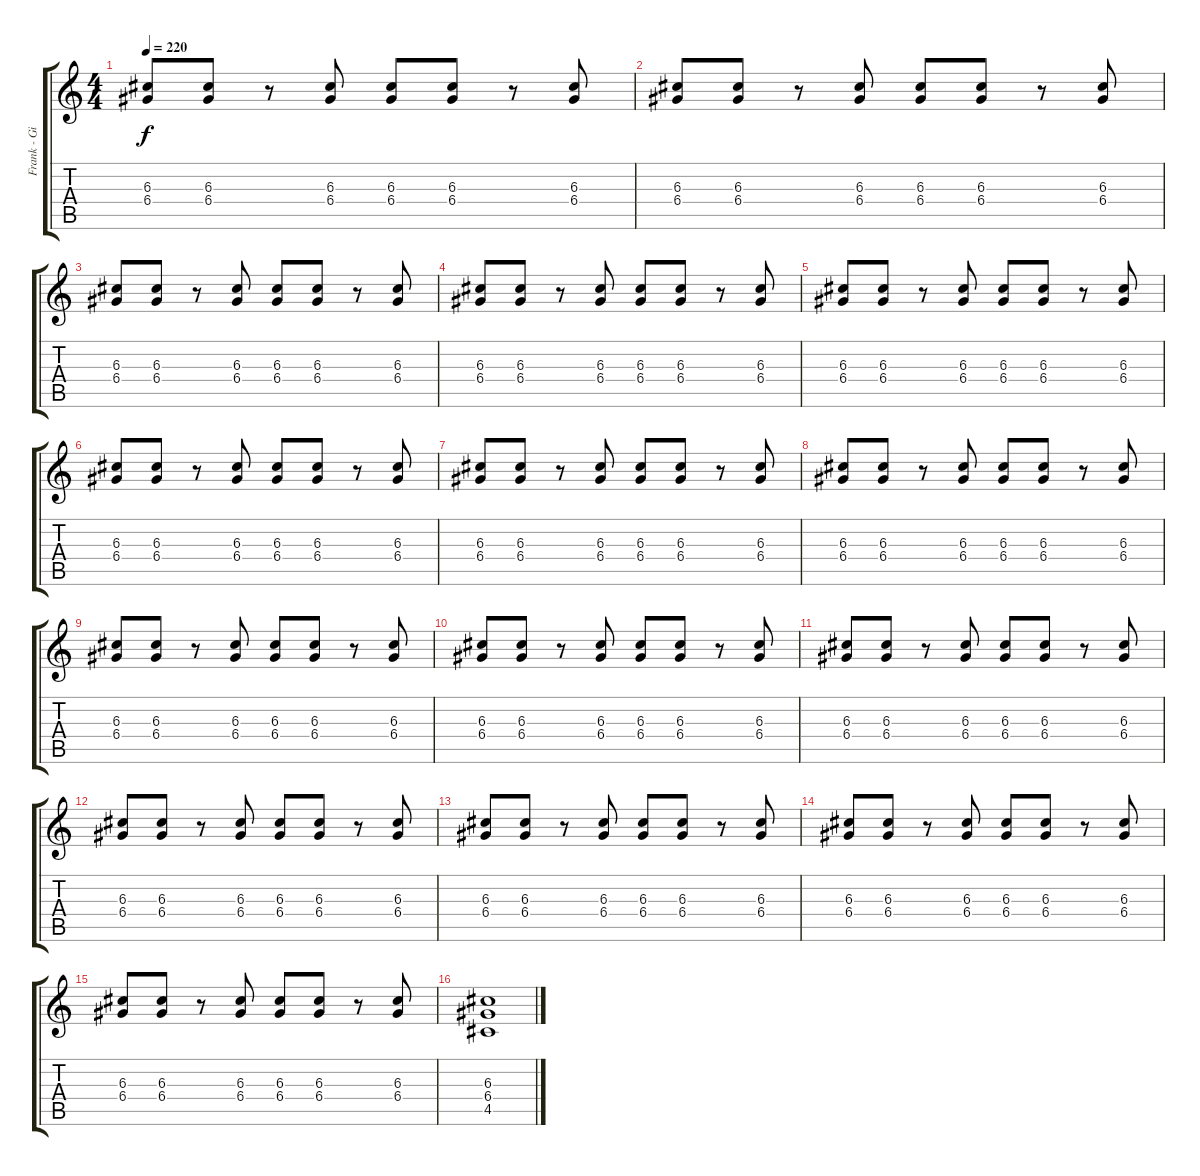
\track ("Frank - Gitaar" "Frank - Gi") {instrument distortionguitar}
\staff {score tabs}
\tuning (E4 B3 G3 D3 A2 E2) {hide}
\ts (4 4)
\tempo 220
\clef g2
\ks c
(6.3 6.4).8{dy f} (6.3 6.4).8 r.8 (6.3 6.4).8 (6.3 6.4).8 (6.3 6.4).8 r.8 (6.3 6.4).8 |
(6.3 6.4).8 (6.3 6.4).8 r.8 (6.3 6.4).8 (6.3 6.4).8 (6.3 6.4).8 r.8 (6.3 6.4).8 |
(6.3 6.4).8 (6.3 6.4).8 r.8 (6.3 6.4).8 (6.3 6.4).8 (6.3 6.4).8 r.8 (6.3 6.4).8 |
(6.3 6.4).8 (6.3 6.4).8 r.8 (6.3 6.4).8 (6.3 6.4).8 (6.3 6.4).8 r.8 (6.3 6.4).8 |
(6.3 6.4).8 (6.3 6.4).8 r.8 (6.3 6.4).8 (6.3 6.4).8 (6.3 6.4).8 r.8 (6.3 6.4).8 |
(6.3 6.4).8 (6.3 6.4).8 r.8 (6.3 6.4).8 (6.3 6.4).8 (6.3 6.4).8 r.8 (6.3 6.4).8 |
(6.3 6.4).8 (6.3 6.4).8 r.8 (6.3 6.4).8 (6.3 6.4).8 (6.3 6.4).8 r.8 (6.3 6.4).8 |
(6.3 6.4).8 (6.3 6.4).8 r.8 (6.3 6.4).8 (6.3 6.4).8 (6.3 6.4).8 r.8 (6.3 6.4).8 |
(6.3 6.4).8 (6.3 6.4).8 r.8 (6.3 6.4).8 (6.3 6.4).8 (6.3 6.4).8 r.8 (6.3 6.4).8 |
(6.3 6.4).8 (6.3 6.4).8 r.8 (6.3 6.4).8 (6.3 6.4).8 (6.3 6.4).8 r.8 (6.3 6.4).8 |
(6.3 6.4).8 (6.3 6.4).8 r.8 (6.3 6.4).8 (6.3 6.4).8 (6.3 6.4).8 r.8 (6.3 6.4).8 |
(6.3 6.4).8 (6.3 6.4).8 r.8 (6.3 6.4).8 (6.3 6.4).8 (6.3 6.4).8 r.8 (6.3 6.4).8 |
(6.3 6.4).8 (6.3 6.4).8 r.8 (6.3 6.4).8 (6.3 6.4).8 (6.3 6.4).8 r.8 (6.3 6.4).8 |
(6.3 6.4).8 (6.3 6.4).8 r.8 (6.3 6.4).8 (6.3 6.4).8 (6.3 6.4).8 r.8 (6.3 6.4).8 |
(6.3 6.4).8 (6.3 6.4).8 r.8 (6.3 6.4).8 (6.3 6.4).8 (6.3 6.4).8 r.8 (6.3 6.4).8 |
(6.3 6.4 4.5).1
